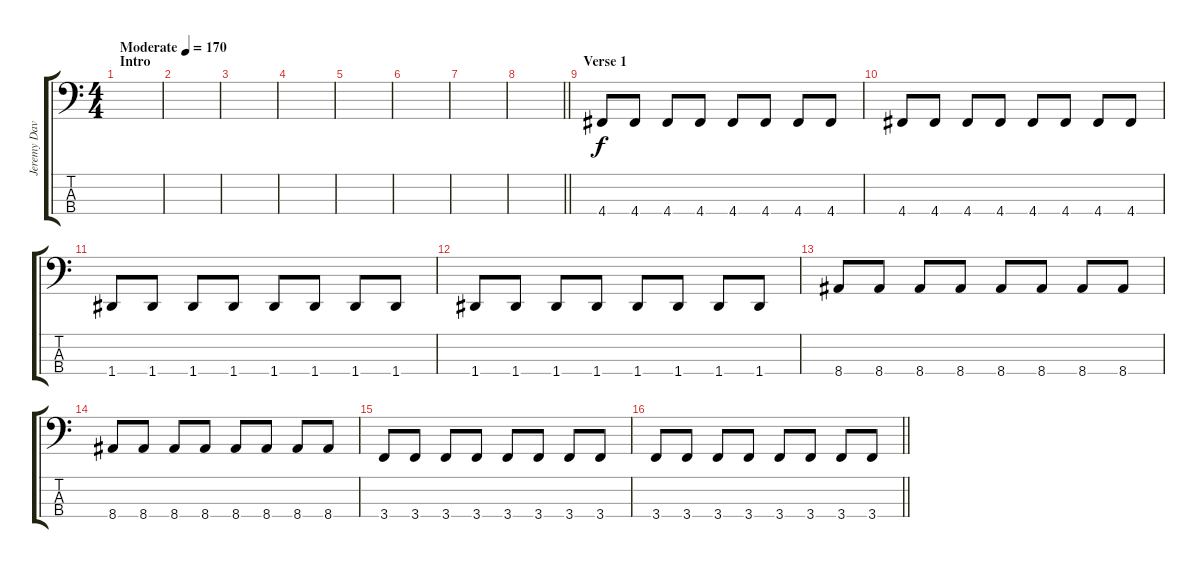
\track ("Jeremy Davis (Bass/4 String Drop D)" "Jeremy Dav") {mute instrument electricbasspick}
\staff {score tabs}
\tuning (G2 D2 A1 D1) {hide}
\ts (4 4)
\section ("" "Intro")
\tempo (170 "Moderate")
\clef f4
\ks c
|
|
|
|
|
|
|
\barLineRight lightlight
|
\section ("" "Verse 1")
4.4.8 4.4.8 4.4.8 4.4.8 4.4.8 4.4.8 4.4.8 4.4.8 |
4.4.8 4.4.8 4.4.8 4.4.8 4.4.8 4.4.8 4.4.8 4.4.8 |
1.4.8 1.4.8 1.4.8 1.4.8 1.4.8 1.4.8 1.4.8 1.4.8 |
1.4.8 1.4.8 1.4.8 1.4.8 1.4.8 1.4.8 1.4.8 1.4.8 |
8.4.8 8.4.8 8.4.8 8.4.8 8.4.8 8.4.8 8.4.8 8.4.8 |
8.4.8 8.4.8 8.4.8 8.4.8 8.4.8 8.4.8 8.4.8 8.4.8 |
3.4.8 3.4.8 3.4.8 3.4.8 3.4.8 3.4.8 3.4.8 3.4.8 |
\barLineRight lightlight
3.4.8 3.4.8 3.4.8 3.4.8 3.4.8 3.4.8 3.4.8 3.4.8
